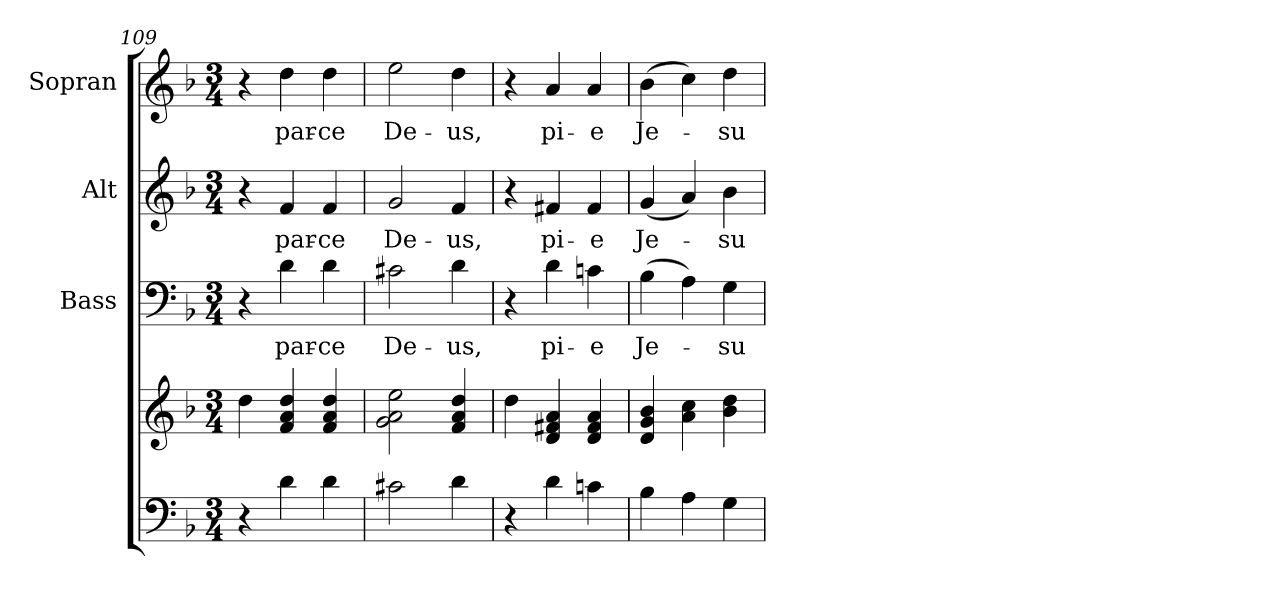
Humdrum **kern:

**kern	**kern	**kern	**text	**kern	**text	**kern	**text
*part4	*part4	*part3	*part3	*part2	*part2	*part1	*part1
*staff5	*staff4	*staff3	*staff3	*staff2	*staff2	*staff1	*staff1
*	*	*I"Bass	*	*I"Alt	*	*I"Sopran	*
*	*	*I'B.	*	*I'A.	*	*I'S.	*
*clefF4	*clefG2	*clefF4	*	*clefG2	*	*clefG2	*
*k[b-]	*k[b-]	*k[b-]	*	*k[b-]	*	*k[b-]	*
*F:	*F:	*F:	*	*F:	*	*F:	*
*M3/4	*M3/4	*M3/4	*	*M3/4	*	*M3/4	*
=109	=109	=109	=109	=109	=109	=109	=109
4r	4dd\	4r	.	4r	.	4r	.
!	!	!	!LO:LY:b	!	!LO:LY:b	!	!LO:LY:b
4d\	4f/ 4a/ 4dd/	4d\	par-	4f/	par-	4dd\	par-
!	!	!	!LO:LY:b	!	!LO:LY:b	!	!LO:LY:b
4d\	4f/ 4a/ 4dd/	4d\	-ce	4f/	-ce	4dd\	-ce
=110	=110	=110	=110	=110	=110	=110	=110
!	!	!	!LO:LY:b	!	!LO:LY:b	!	!LO:LY:b
2c#X\	2g\ 2a\ 2ee\	2c#X\	De-	2g/	De-	2ee\	De-
!	!	!	!LO:LY:b	!	!LO:LY:b	!	!LO:LY:b
4d\	4f/ 4a/ 4dd/	4d\	-us,	4f/	-us,	4dd\	-us,
!!LO:LB:g=z
=111	=111	=111	=111	=111	=111	=111	=111
4r	4dd\	4r	.	4r	.	4r	.
!	!	!	!LO:LY:b	!	!LO:LY:b	!	!LO:LY:b
4d\	4d/ 4f#X/ 4a/	4d\	pi-	4f#X/	pi-	4a/	pi-
!	!	!	!LO:LY:b	!	!LO:LY:b	!	!LO:LY:b
4cn\	4d/ 4f#/ 4a/	4cn\	-e	4f#/	-e	4a/	-e
=112	=112	=112	=112	=112	=112	=112	=112
!	!	!	!LO:LY:b	!	!LO:LY:b	!	!LO:LY:b
4B-\	4d/ 4g/ 4b-/	(>4B-\	Je-	(<4g/	Je-	(>4b-\	Je-
4A\	4a\ 4cc\	4A\)	.	4a/)	.	4cc\)	.
!	!	!	!LO:LY:b	!	!LO:LY:b	!	!LO:LY:b
4G\	4b-\ 4dd\	4G\	-su	4b-\	-su	4dd\	-su
=	=	=	=	=	=	=	=
*-	*-	*-	*-	*-	*-	*-	*-
